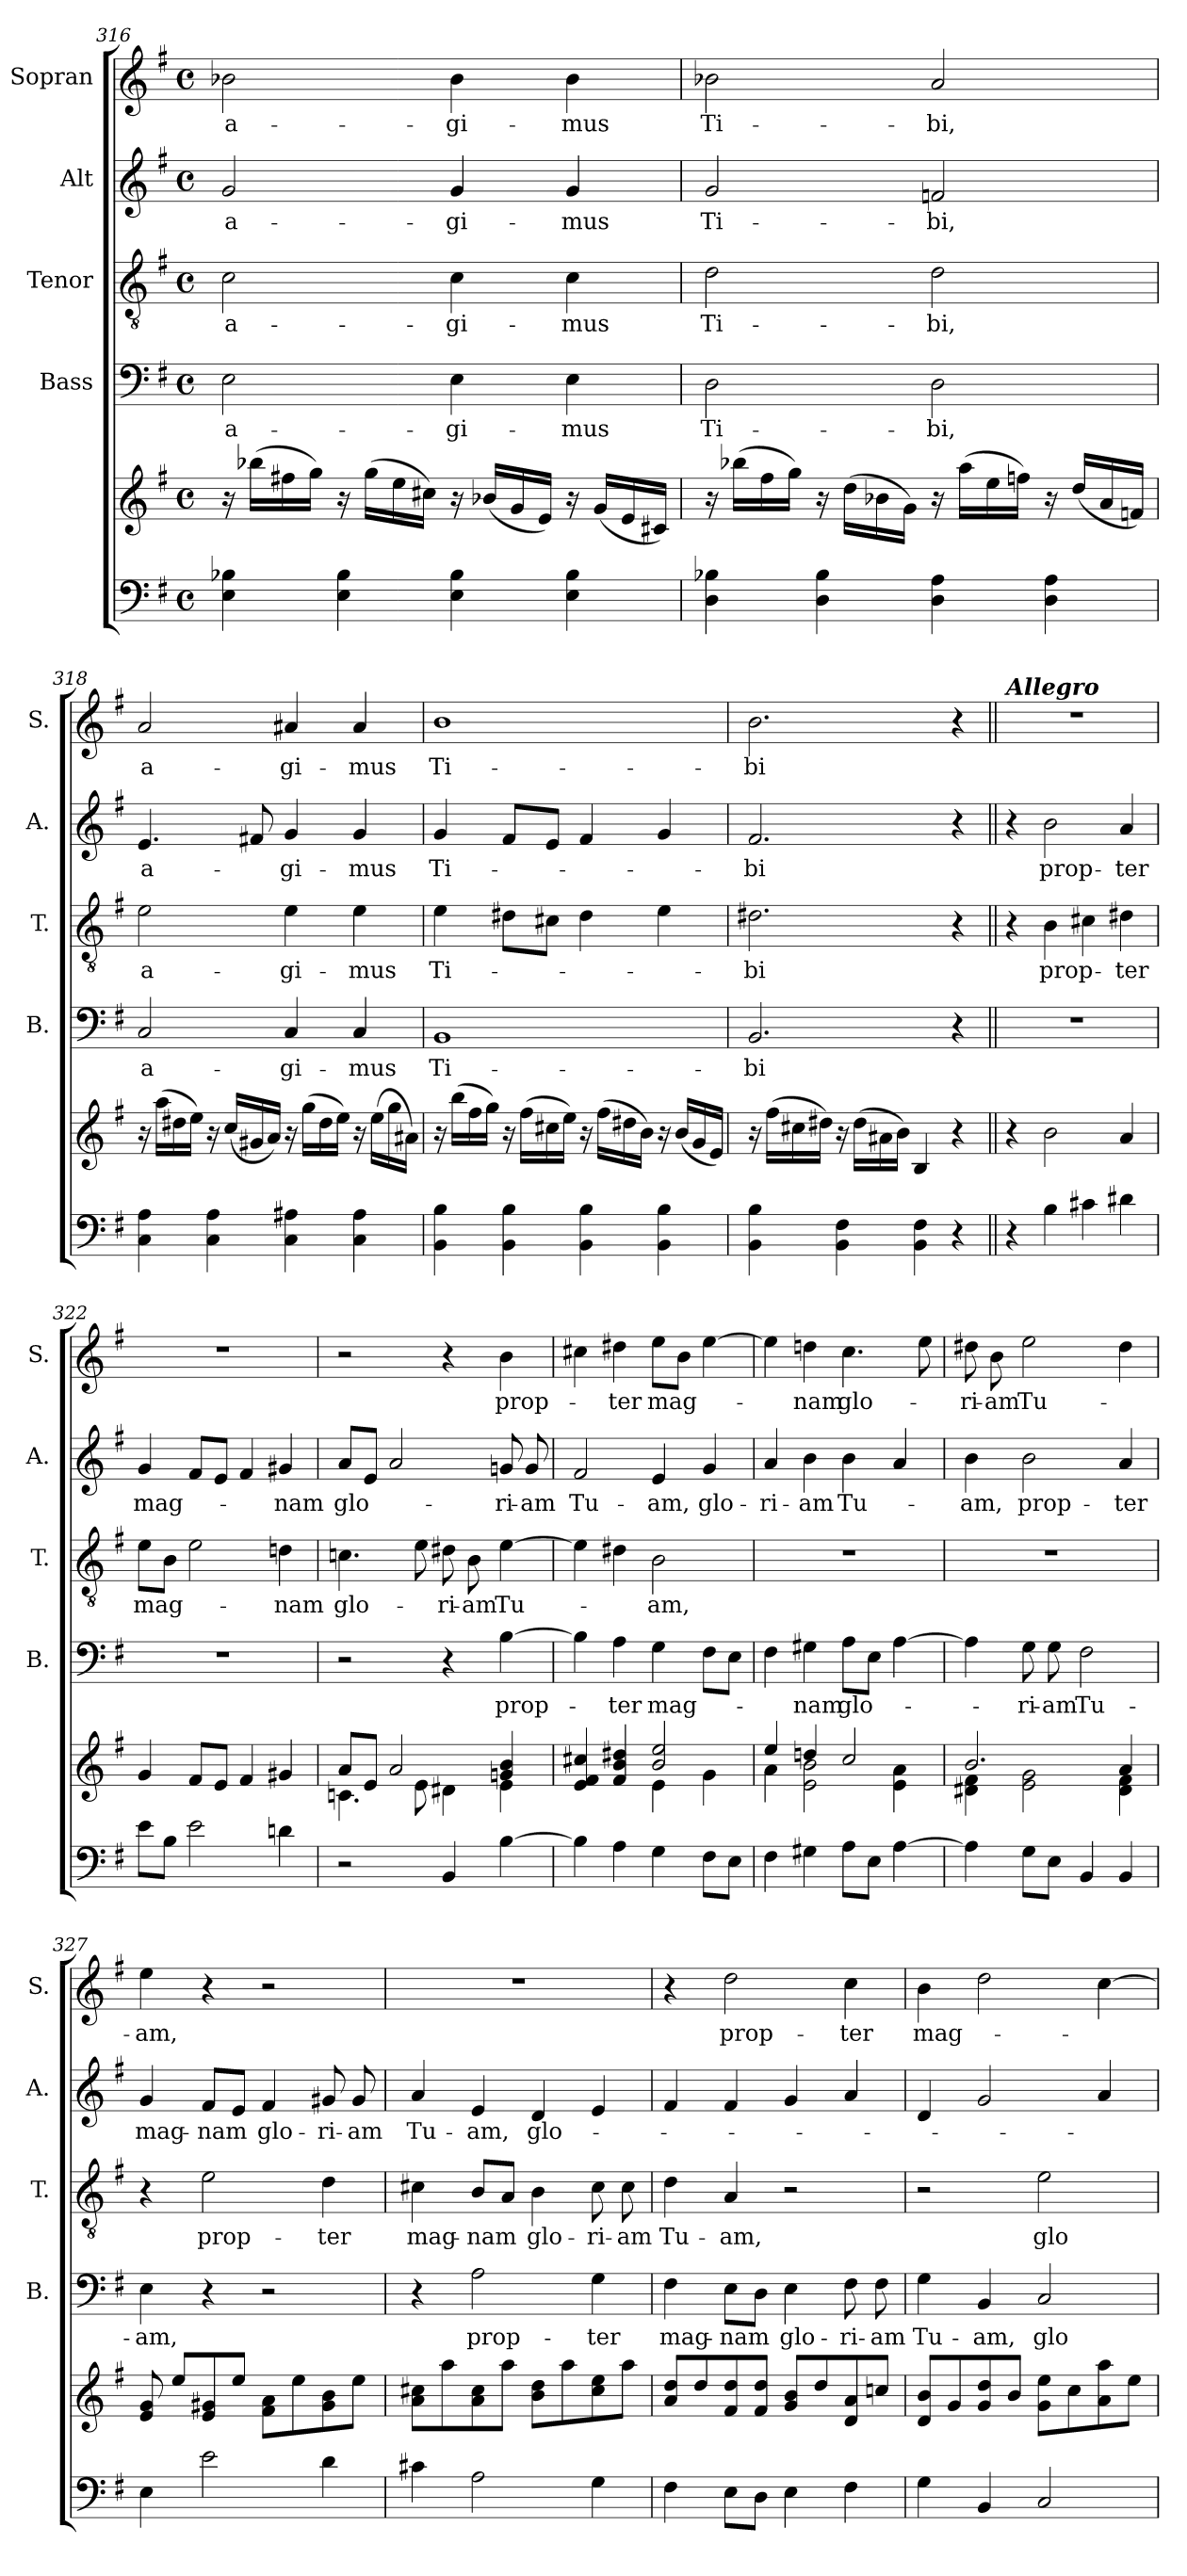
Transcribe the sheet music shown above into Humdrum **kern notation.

**kern	**kern	**kern	**text	**kern	**text	**kern	**text	**kern	**text
*part5	*part5	*part4	*part4	*part3	*part3	*part2	*part2	*part1	*part1
*staff6	*staff5	*staff4	*staff4	*staff3	*staff3	*staff2	*staff2	*staff1	*staff1
*	*	*I"Bass	*	*I"Tenor	*	*I"Alt	*	*I"Sopran	*
*	*	*I'B.	*	*I'T.	*	*I'A.	*	*I'S.	*
*clefF4	*clefG2	*clefF4	*	*clefGv2	*	*clefG2	*	*clefG2	*
*k[f#]	*k[f#]	*k[f#]	*	*k[f#]	*	*k[f#]	*	*k[f#]	*
*G:	*G:	*G:	*	*G:	*	*G:	*	*G:	*
*M4/4	*M4/4	*M4/4	*	*M4/4	*	*M4/4	*	*M4/4	*
*met(c)	*met(c)	*met(c)	*	*met(c)	*	*met(c)	*	*met(c)	*
=316	=316	=316	=316	=316	=316	=316	=316	=316	=316
!	!	!	!LO:LY:b	!	!LO:LY:b	!	!LO:LY:b	!	!LO:LY:b
4E\ 4B-X\	16r	2E\	a-	2c\	a-	2g/	a-	2b-X\	a-
.	(>16bb-X\LL	.	.	.	.	.	.	.	.
.	16ff#X\	.	.	.	.	.	.	.	.
.	16gg\JJ)	.	.	.	.	.	.	.	.
4E\ 4B-\	16r	.	.	.	.	.	.	.	.
.	(>16gg\LL	.	.	.	.	.	.	.	.
.	16ee\	.	.	.	.	.	.	.	.
.	16cc#X\JJ)	.	.	.	.	.	.	.	.
!	!	!	!LO:LY:b	!	!LO:LY:b	!	!LO:LY:b	!	!LO:LY:b
4E\ 4B-\	16r	4E\	-gi-	4c\	-gi-	4g/	-gi-	4b-\	-gi-
.	(<16b-X/LL	.	.	.	.	.	.	.	.
.	16g/	.	.	.	.	.	.	.	.
.	16e/JJ)	.	.	.	.	.	.	.	.
!	!	!	!LO:LY:b	!	!LO:LY:b	!	!LO:LY:b	!	!LO:LY:b
4E\ 4B-\	16r	4E\	-mus	4c\	-mus	4g/	-mus	4b-\	-mus
.	(<16g/LL	.	.	.	.	.	.	.	.
.	16e/	.	.	.	.	.	.	.	.
.	16c#X/JJ)	.	.	.	.	.	.	.	.
!!LO:LB:g=z
=317	=317	=317	=317	=317	=317	=317	=317	=317	=317
!	!	!	!LO:LY:b	!	!LO:LY:b	!	!LO:LY:b	!	!LO:LY:b
4D\ 4B-X\	16r	2D\	Ti-	2d\	Ti-	2g/	Ti-	2b-X\	Ti-
.	(>16bb-X\LL	.	.	.	.	.	.	.	.
.	16ff#\	.	.	.	.	.	.	.	.
.	16gg\JJ)	.	.	.	.	.	.	.	.
4D\ 4B-\	16r	.	.	.	.	.	.	.	.
.	(>16dd\LL	.	.	.	.	.	.	.	.
.	16b-X\	.	.	.	.	.	.	.	.
.	16g\JJ)	.	.	.	.	.	.	.	.
!	!	!	!LO:LY:b	!	!LO:LY:b	!	!LO:LY:b	!	!LO:LY:b
4D\ 4A\	16r	2D\	-bi,	2d\	-bi,	2fn/	-bi,	2a/	-bi,
.	(>16aa\LL	.	.	.	.	.	.	.	.
.	16ee\	.	.	.	.	.	.	.	.
.	16ffn\JJ)	.	.	.	.	.	.	.	.
4D\ 4A\	16r	.	.	.	.	.	.	.	.
.	(<16dd/LL	.	.	.	.	.	.	.	.
.	16a/	.	.	.	.	.	.	.	.
.	16fn/JJ)	.	.	.	.	.	.	.	.
=318	=318	=318	=318	=318	=318	=318	=318	=318	=318
!	!	!	!LO:LY:b	!	!LO:LY:b	!	!LO:LY:b	!	!LO:LY:b
4C\ 4A\	16r	2C/	a-	2e\	a-	4.e/	a-	2a/	a-
.	(>16aa\LL	.	.	.	.	.	.	.	.
.	16dd#X\	.	.	.	.	.	.	.	.
.	16ee\JJ)	.	.	.	.	.	.	.	.
4C\ 4A\	16r	.	.	.	.	.	.	.	.
.	(<16cc/LL	.	.	.	.	.	.	.	.
.	16g#X/	.	.	.	.	8f#X/	.	.	.
.	16a/JJ)	.	.	.	.	.	.	.	.
!	!	!	!LO:LY:b	!	!LO:LY:b	!	!LO:LY:b	!	!LO:LY:b
4C\ 4A#X\	16r	4C/	-gi-	4e\	-gi-	4g/	-gi-	4a#X/	-gi-
.	(>16gg\LL	.	.	.	.	.	.	.	.
.	16dd#\	.	.	.	.	.	.	.	.
.	16ee\JJ)	.	.	.	.	.	.	.	.
!	!	!	!LO:LY:b	!	!LO:LY:b	!	!LO:LY:b	!	!LO:LY:b
4C\ 4A#\	16r	4C/	-mus	4e\	-mus	4g/	-mus	4a#/	-mus
.	(>16ee\LL	.	.	.	.	.	.	.	.
.	16gg\	.	.	.	.	.	.	.	.
.	16a#X\JJ)	.	.	.	.	.	.	.	.
=319	=319	=319	=319	=319	=319	=319	=319	=319	=319
!	!	!	!LO:LY:b	!	!LO:LY:b	!	!LO:LY:b	!	!LO:LY:b
4BB\ 4B\	16r	1BB	Ti-	4e\	Ti-	4g/	Ti-	1b	Ti-
.	(>16bb\LL	.	.	.	.	.	.	.	.
.	16ff#\	.	.	.	.	.	.	.	.
.	16gg\JJ)	.	.	.	.	.	.	.	.
4BB\ 4B\	16r	.	.	8d#X\L	.	8f#/L	.	.	.
.	(>16ff#\LL	.	.	.	.	.	.	.	.
.	16cc#X\	.	.	8c#X\J	.	8e/J	.	.	.
.	16ee\JJ)	.	.	.	.	.	.	.	.
4BB\ 4B\	16r	.	.	4d#\	.	4f#/	.	.	.
.	(>16ff#\LL	.	.	.	.	.	.	.	.
.	16dd#X\	.	.	.	.	.	.	.	.
.	16b\JJ)	.	.	.	.	.	.	.	.
4BB\ 4B\	16r	.	.	4e\	.	4g/	.	.	.
.	(<16b/LL	.	.	.	.	.	.	.	.
.	16g/	.	.	.	.	.	.	.	.
.	16e/JJ)	.	.	.	.	.	.	.	.
!!LO:PB:g=z
=320	=320	=320	=320	=320	=320	=320	=320	=320	=320
!	!	!	!LO:LY:b	!	!LO:LY:b	!	!LO:LY:b	!	!LO:LY:b
4BB\ 4B\	16r	2.BB/	-bi	2.d#X\	-bi	2.f#/	-bi	2.b\	-bi
.	(>16ff#\LL	.	.	.	.	.	.	.	.
.	16cc#X\	.	.	.	.	.	.	.	.
.	16dd#X\JJ)	.	.	.	.	.	.	.	.
4BB\ 4F#\	16r	.	.	.	.	.	.	.	.
.	(>16dd#\LL	.	.	.	.	.	.	.	.
.	16a#X\	.	.	.	.	.	.	.	.
.	16b\JJ)	.	.	.	.	.	.	.	.
4BB\ 4F#\	4B/	.	.	.	.	.	.	.	.
4r	4r	4r	.	4r	.	4r	.	4r	.
=321||	=321||	=321||	=321||	=321||	=321||	=321||	=321||	=321||	=321||
!	!	!	!	!	!	!	!	!LO:TX:a:Bi:t=Allegro	!
4r	4r	1r	.	4r	.	4r	.	1r	.
!	!	!	!	!	!LO:LY:b	!	!LO:LY:b	!	!
4B\	2b\	.	.	4B\	prop-	2b\	prop-	.	.
4c#X\	.	.	.	4c#X\	.	.	.	.	.
!	!	!	!	!	!LO:LY:b	!	!LO:LY:b	!	!
4d#X\	4a/	.	.	4d#X\	-ter	4a/	-ter	.	.
=322	=322	=322	=322	=322	=322	=322	=322	=322	=322
!	!	!	!	!	!LO:LY:b	!	!LO:LY:b	!	!
8e\L	4g/	1r	.	8e\L	mag-	4g/	mag-	1r	.
8B\J	.	.	.	8B\J	.	.	.	.	.
2e\	8f#/L	.	.	2e\	.	8f#/L	.	.	.
.	8e/J	.	.	.	.	8e/J	.	.	.
.	4f#/	.	.	.	.	4f#/	.	.	.
!	!	!	!	!	!LO:LY:b	!	!LO:LY:b	!	!
4dn\	4g#X/	.	.	4dn\	-nam	4g#X/	-nam	.	.
=323	=323	=323	=323	=323	=323	=323	=323	=323	=323
*	*^	*	*	*	*	*	*	*	*
!	!	!	!	!	!	!LO:LY:b	!	!LO:LY:b	!	!
2r	8a/L	4.cn\	2r	.	4.cn\	glo-	8a/L	glo-	2r	.
.	8e/J	.	.	.	.	.	8e/J	.	.	.
.	2a/	.	.	.	.	.	2a/	.	.	.
.	.	8e\	.	.	8e\	.	.	.	.	.
!	!	!	!	!	!	!LO:LY:b	!	!	!	!
4BB/	.	4d#X\	4r	.	8d#X\	-ri-	.	.	4r	.
!	!	!	!	!	!	!LO:LY:b	!	!	!	!
.	.	.	.	.	8B\	-am	.	.	.	.
!	!	!	!	!LO:LY:b	!	!LO:LY:b	!	!LO:LY:b	!	!LO:LY:b
[4B\	4gn/ 4b/	4e\	[4B\	prop-	[4e\	Tu-	8gn/	-ri-	4b\	prop-
!	!	!	!	!	!	!	!	!LO:LY:b	!	!
.	.	.	.	.	.	.	8g/	-am	.	.
!!LO:LB:g=z
=324	=324	=324	=324	=324	=324	=324	=324	=324	=324	=324
!	!	!	!	!	!	!	!	!LO:LY:b	!	!
4B\]	4e/ 4f#/ 4cc#X/	2ryy	4B\]	.	4e\]	.	2f#/	Tu-	4cc#X\	.
!	!	!	!	!LO:LY:b	!	!	!	!	!	!LO:LY:b
4A\	4f#/ 4b/ 4dd#X/	.	4A\	-ter	4d#X\	.	.	.	4dd#X\	-ter
!	!	!	!	!LO:LY:b	!	!LO:LY:b	!	!LO:LY:b	!	!LO:LY:b
4G\	2b/ 2ee/	4e\	4G\	mag-	2B\	-am,	4e/	-am,	8ee\L	mag-
.	.	.	.	.	.	.	.	.	8b\J	.
!	!	!	!	!	!	!	!	!LO:LY:b	!	!
8F#\L	.	4g\	8F#\L	.	.	.	4g/	glo-	[4ee\	.
8E\J	.	.	8E\J	.	.	.	.	.	.	.
=325	=325	=325	=325	=325	=325	=325	=325	=325	=325	=325
!	!	!	!	!	!	!	!	!LO:LY:b	!	!
4F#\	4ee/	4a\	4F#\	.	1r	.	4a/	-ri-	4ee\]	.
!	!	!	!	!LO:LY:b	!	!	!	!LO:LY:b	!	!LO:LY:b
4G#X\	4ddn/	2e\ 2b\	4G#X\	-nam	.	.	4b\	-am	4ddn\	-nam
!	!	!	!	!LO:LY:b	!	!	!	!LO:LY:b	!	!LO:LY:b
8A\L	2cc/	.	8A\L	glo-	.	.	4b\	Tu-	4.cc\	glo-
8E\J	.	.	8E\J	.	.	.	.	.	.	.
[4A\	.	4e\ 4a\	[4A\	.	.	.	4a/	.	.	.
.	.	.	.	.	.	.	.	.	8ee\	.
=326	=326	=326	=326	=326	=326	=326	=326	=326	=326	=326
!	!	!	!	!	!	!	!	!LO:LY:b	!	!LO:LY:b
4A\]	2.b/	4d#X\ 4f#\	4A\]	.	1r	.	4b\	-am,	8dd#X\	-ri-
!	!	!	!	!	!	!	!	!	!	!LO:LY:b
.	.	.	.	.	.	.	.	.	8b\	-am
!	!	!	!	!LO:LY:b	!	!	!	!LO:LY:b	!	!LO:LY:b
8G\L	.	2e\ 2g\	8G\	-ri-	.	.	2b\	prop-	2ee\	Tu-
!	!	!	!	!LO:LY:b	!	!	!	!	!	!
8E\J	.	.	8G\	-am	.	.	.	.	.	.
!	!	!	!	!LO:LY:b	!	!	!	!	!	!
4BB/	.	.	2F#\	Tu-	.	.	.	.	.	.
!	!	!	!	!	!	!	!	!LO:LY:b	!	!
4BB/	4a/	4d#\ 4f#\	.	.	.	.	4a/	-ter	4dd#\	.
=327	=327	=327	=327	=327	=327	=327	=327	=327	=327	=327
!	!	!	!	!LO:LY:b	!	!	!	!LO:LY:b	!	!LO:LY:b
*	*v	*v	*	*	*	*	*	*	*	*
4E\	8e/ 8g/	4E\	-am,	4r	.	4g/	mag-	4ee\	-am,
.	8ee/L	.	.	.	.	.	.	.	.
!	!	!	!	!	!LO:LY:b	!	!LO:LY:b	!	!
2e\	8e/ 8g#X/	4r	.	2e\	prop-	8f#/L	-nam	4r	.
.	8ee/J	.	.	.	.	8e/J	.	.	.
!	!	!	!	!	!	!	!LO:LY:b	!	!
.	8f#\ 8a\L	2r	.	.	.	4f#/	glo-	2r	.
.	8ee\	.	.	.	.	.	.	.	.
!	!	!	!	!	!LO:LY:b	!	!LO:LY:b	!	!
4d\	8g#\ 8b\	.	.	4d\	-ter	8g#X/	-ri-	.	.
!	!	!	!	!	!	!	!LO:LY:b	!	!
.	8ee\J	.	.	.	.	8g#/	-am	.	.
!!LO:PB:g=z
=328	=328	=328	=328	=328	=328	=328	=328	=328	=328
!	!	!	!	!	!LO:LY:b	!	!LO:LY:b	!	!
4c#X\	8a\ 8cc#X\L	4r	.	4c#X\	mag-	4a/	Tu-	1r	.
.	8aa\	.	.	.	.	.	.	.	.
!	!	!	!LO:LY:b	!	!LO:LY:b	!	!LO:LY:b	!	!
2A\	8a\ 8cc#\	2A\	prop-	8B/L	-nam	4e/	-am,	.	.
.	8aa\J	.	.	8A/J	.	.	.	.	.
!	!	!	!	!	!LO:LY:b	!	!LO:LY:b	!	!
.	8b\ 8dd\L	.	.	4B\	glo-	4d/	glo-	.	.
.	8aa\	.	.	.	.	.	.	.	.
!	!	!	!LO:LY:b	!	!LO:LY:b	!	!	!	!
4G\	8cc#\ 8ee\	4G\	-ter	8c#\	-ri-	4e/	.	.	.
!	!	!	!	!	!LO:LY:b	!	!	!	!
.	8aa\J	.	.	8c#\	-am	.	.	.	.
=329	=329	=329	=329	=329	=329	=329	=329	=329	=329
!	!	!	!LO:LY:b	!	!LO:LY:b	!	!	!	!
4F#\	8a/ 8dd/L	4F#\	mag-	4d\	Tu-	4f#/	.	4r	.
.	8dd/	.	.	.	.	.	.	.	.
!	!	!	!LO:LY:b	!	!LO:LY:b	!	!	!	!LO:LY:b
8E\L	8f#/ 8dd/	8E\L	-nam	4A/	-am,	4f#/	.	2dd\	prop-
8D\J	8f#/ 8dd/J	8D\J	.	.	.	.	.	.	.
!	!	!	!LO:LY:b	!	!	!	!	!	!
4E\	8g/ 8b/L	4E\	glo-	2r	.	4g/	.	.	.
.	8dd/	.	.	.	.	.	.	.	.
!	!	!	!LO:LY:b	!	!	!	!	!	!LO:LY:b
4F#\	8d/ 8a/	8F#\	-ri-	.	.	4a/	.	4cc\	-ter
!	!	!	!LO:LY:b	!	!	!	!	!	!
.	8ccn/J	8F#\	-am	.	.	.	.	.	.
=330	=330	=330	=330	=330	=330	=330	=330	=330	=330
!	!	!	!LO:LY:b	!	!	!	!	!	!LO:LY:b
4G\	8d/ 8b/L	4G\	Tu-	2r	.	4d/	.	4b\	mag-
.	8g/	.	.	.	.	.	.	.	.
!	!	!	!LO:LY:b	!	!	!	!	!	!
4BB/	8g/ 8dd/	4BB/	-am,	.	.	2g/	.	2dd\	.
.	8b/J	.	.	.	.	.	.	.	.
!	!	!	!LO:LY:b	!	!LO:LY:b	!	!	!	!
2C/	8g\ 8ee\L	2C/	glo-	2e\	glo-	.	.	.	.
.	8cc\	.	.	.	.	.	.	.	.
.	8a\ 8aa\	.	.	.	.	4a/	.	[4cc\	.
.	8ee\J	.	.	.	.	.	.	.	.
=	=	=	=	=	=	=	=	=	=
*-	*-	*-	*-	*-	*-	*-	*-	*-	*-
